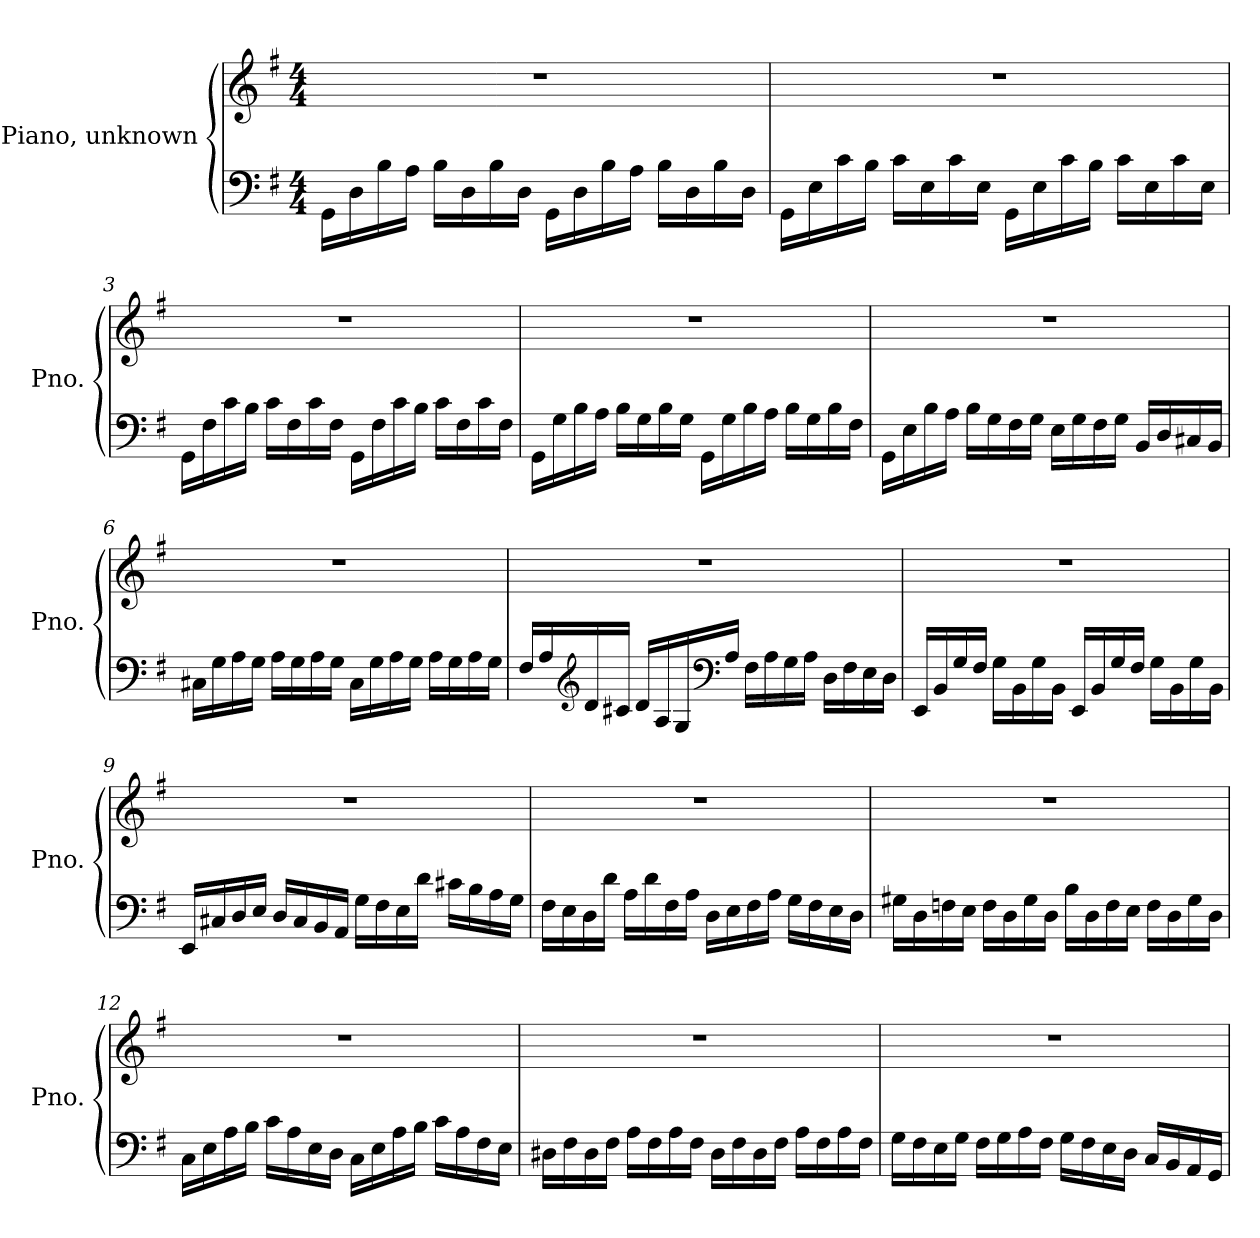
**kern	**kern
*part1	*part1
*staff2	*staff1
*I"Piano, unknown	*
*I'Pno.	*
*clefF4	*clefG2
*k[f#]	*k[f#]
*M4/4	*M4/4
*MM120	*MM120
=1	=1
16GG\LL	1r
16D\	.
16B\	.
16A\JJ	.
16B\LL	.
16D\	.
16B\	.
16D\JJ	.
16GG\LL	.
16D\	.
16B\	.
16A\JJ	.
16B\LL	.
16D\	.
16B\	.
16D\JJ	.
=2	=2
16GG\LL	1r
16E\	.
16c\	.
16B\JJ	.
16c\LL	.
16E\	.
16c\	.
16E\JJ	.
16GG\LL	.
16E\	.
16c\	.
16B\JJ	.
16c\LL	.
16E\	.
16c\	.
16E\JJ	.
!!LO:LB:g=z
=3	=3
16GG\LL	1r
16F#\	.
16c\	.
16B\JJ	.
16c\LL	.
16F#\	.
16c\	.
16F#\JJ	.
16GG\LL	.
16F#\	.
16c\	.
16B\JJ	.
16c\LL	.
16F#\	.
16c\	.
16F#\JJ	.
=4	=4
16GG\LL	1r
16G\	.
16B\	.
16A\JJ	.
16B\LL	.
16G\	.
16B\	.
16G\JJ	.
16GG\LL	.
16G\	.
16B\	.
16A\JJ	.
16B\LL	.
16G\	.
16B\	.
16F#\JJ	.
!!LO:LB:g=z
=5	=5
16GG\LL	1r
16E\	.
16B\	.
16A\JJ	.
16B\LL	.
16G\	.
16F#\	.
16G\JJ	.
16E\LL	.
16G\	.
16F#\	.
16G\JJ	.
16BB/LL	.
16D/	.
16C#X/	.
16BB/JJ	.
=6	=6
16C#X\LL	1r
16G\	.
16A\	.
16G\JJ	.
16A\LL	.
16G\	.
16A\	.
16G\JJ	.
16C#\LL	.
16G\	.
16A\	.
16G\JJ	.
16A\LL	.
16G\	.
16A\	.
16G\JJ	.
!!LO:LB:g=z
=7	=7
16F#/LL	1r
16A/	.
*clefG2	*
16d/	.
16c#X/JJ	.
16d/LL	.
16A/	.
16G/	.
*clefF4	*
16A/JJ	.
16F#\LL	.
16A\	.
16G\	.
16A\JJ	.
16D\LL	.
16F#\	.
16E\	.
16D\JJ	.
=8	=8
16EE/LL	1r
16BB/	.
16G/	.
16F#/JJ	.
16G\LL	.
16BB\	.
16G\	.
16BB\JJ	.
16EE/LL	.
16BB/	.
16G/	.
16F#/JJ	.
16G\LL	.
16BB\	.
16G\	.
16BB\JJ	.
!!LO:LB:g=z
=9	=9
16EE/LL	1r
16C#X/	.
16D/	.
16E/JJ	.
16D/LL	.
16C#/	.
16BB/	.
16AA/JJ	.
16G\LL	.
16F#\	.
16E\	.
16d\JJ	.
16c#X\LL	.
16B\	.
16A\	.
16G\JJ	.
=10	=10
16F#\LL	1r
16E\	.
16D\	.
16d\JJ	.
16A\LL	.
16d\	.
16F#\	.
16A\JJ	.
16D\LL	.
16E\	.
16F#\	.
16A\JJ	.
16G\LL	.
16F#\	.
16E\	.
16D\JJ	.
!!LO:LB:g=z
=11	=11
16G#X\LL	1r
16D\	.
16Fn\	.
16E\JJ	.
16F\LL	.
16D\	.
16G#\	.
16D\JJ	.
16B\LL	.
16D\	.
16F\	.
16E\JJ	.
16F\LL	.
16D\	.
16G#\	.
16D\JJ	.
=12	=12
16C\LL	1r
16E\	.
16A\	.
16B\JJ	.
16c\LL	.
16A\	.
16E\	.
16D\JJ	.
16C\LL	.
16E\	.
16A\	.
16B\JJ	.
16c\LL	.
16A\	.
16F#\	.
16E\JJ	.
!!LO:PB:g=z
=13	=13
16D#X\LL	1r
16F#\	.
16D#\	.
16F#\JJ	.
16A\LL	.
16F#\	.
16A\	.
16F#\JJ	.
16D#\LL	.
16F#\	.
16D#\	.
16F#\JJ	.
16A\LL	.
16F#\	.
16A\	.
16F#\JJ	.
=14	=14
16G\LL	1r
16F#\	.
16E\	.
16G\JJ	.
16F#\LL	.
16G\	.
16A\	.
16F#\JJ	.
16G\LL	.
16F#\	.
16E\	.
16D\JJ	.
16C/LL	.
16BB/	.
16AA/	.
16GG/JJ	.
=	=
*-	*-
